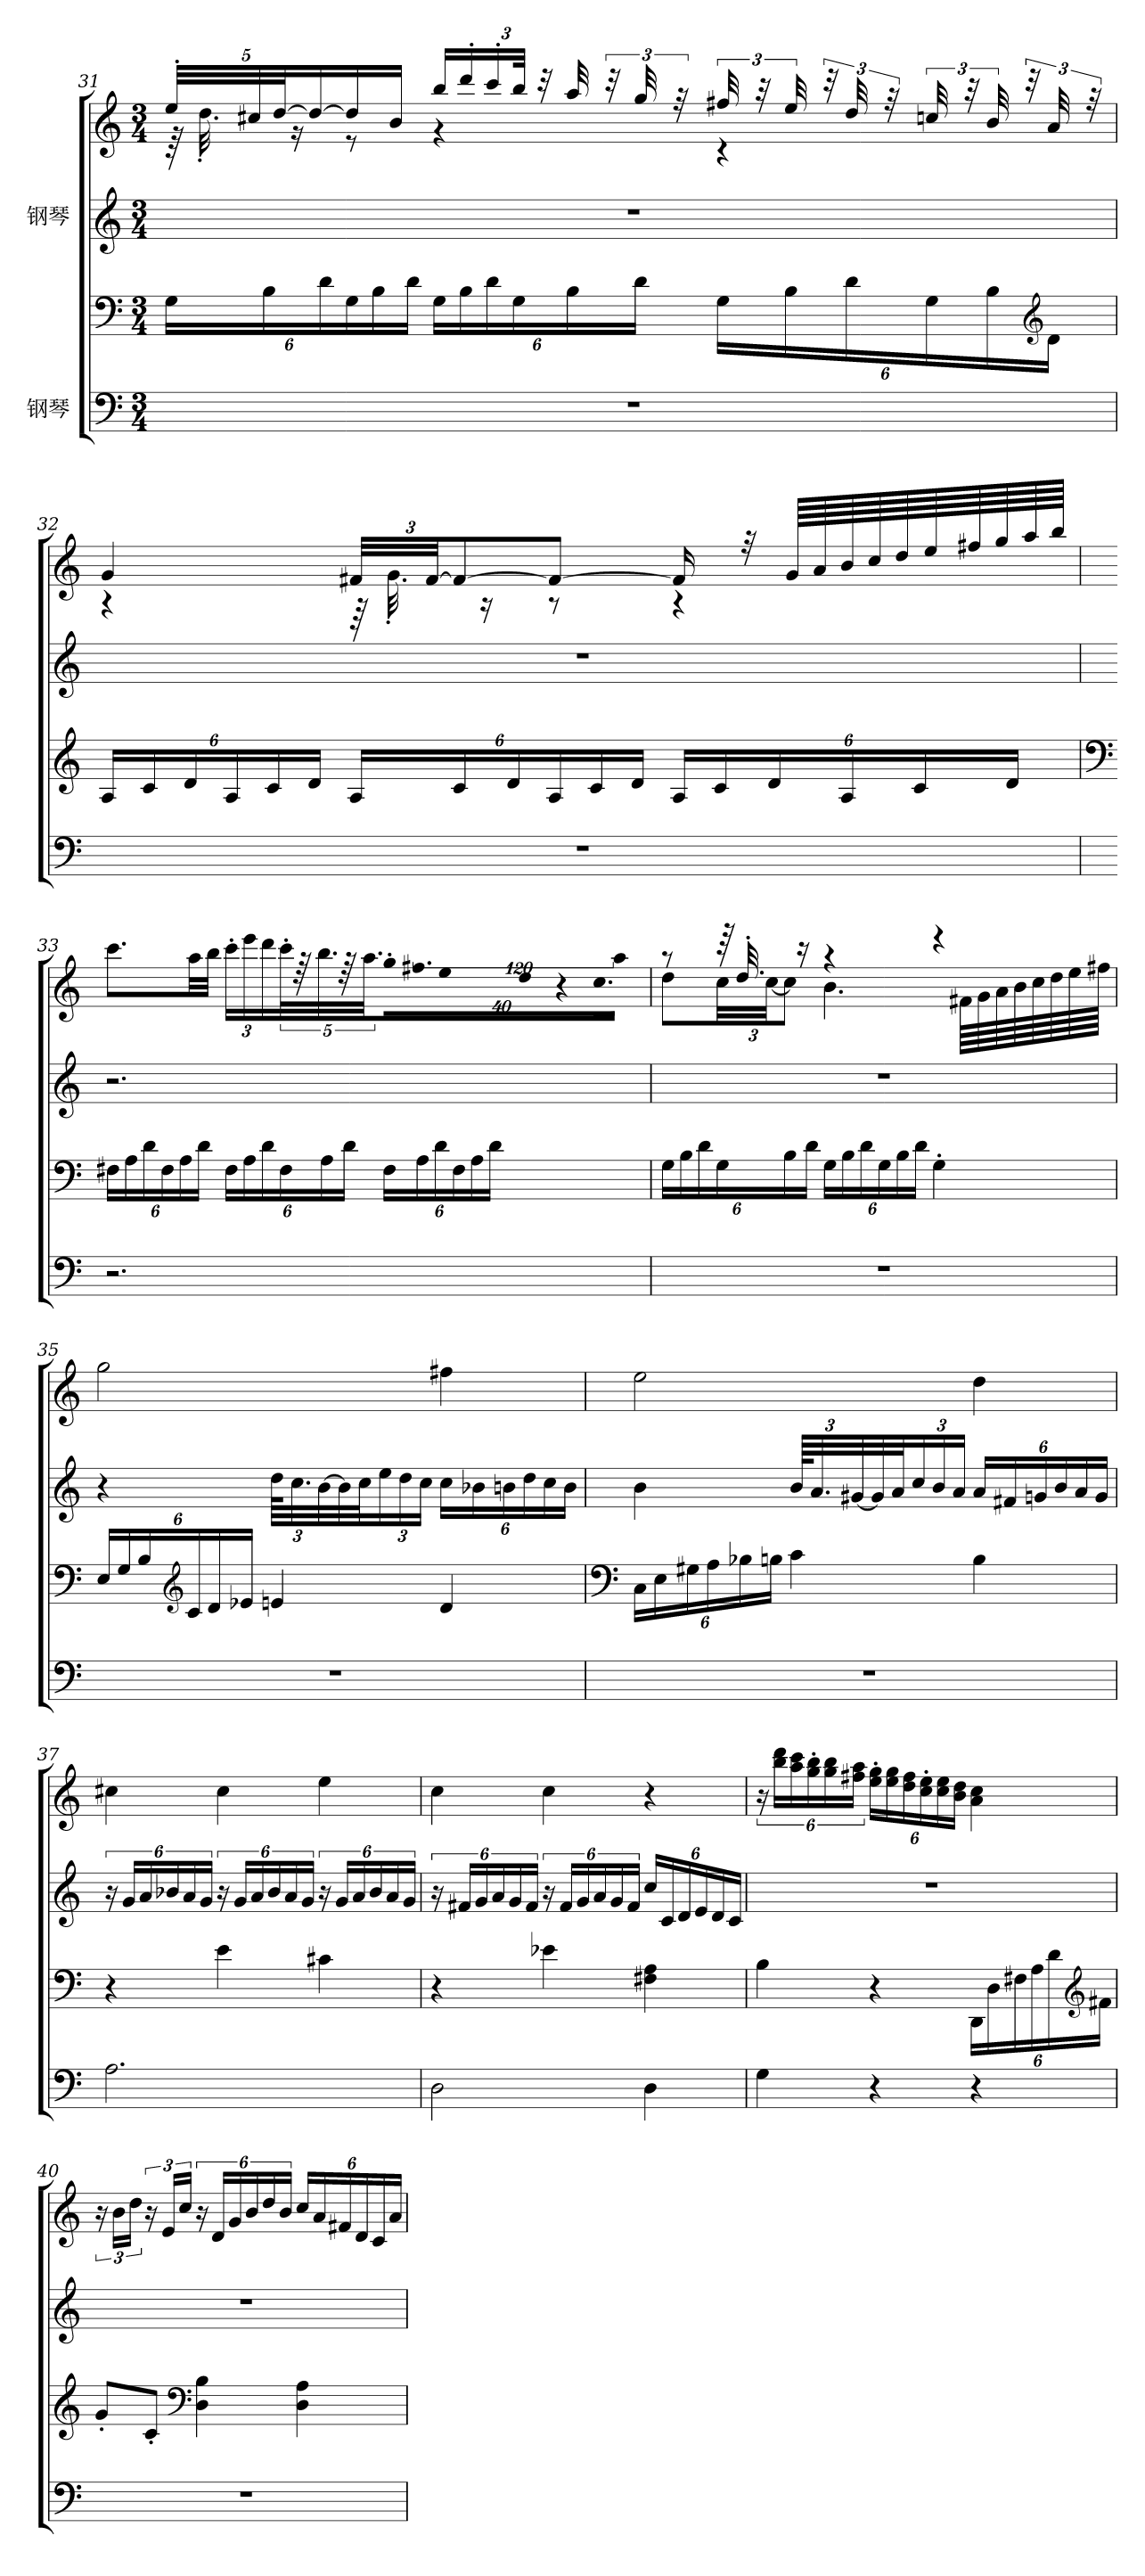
**kern	**kern	**kern	**kern
*part2	*part2	*part1	*part1
*staff4	*staff3	*staff2	*staff1
*I"钢琴	*	*I"钢琴	*
!!LO:PB:g=z
*clefF4	*clefF4	*clefG2	*clefG2
*k[]	*k[]	*k[]	*k[]
*M3/4	*M3/4	*M3/4	*M3/4
*	*Xbrackettup	*	*Xbrackettup
=31	=31	=31	=31
*	*	*	*^
2.r	24G\LL	2.r	40ee'/LLL	64r
.	.	.	.	32.dd'\
.	.	.	40cc#X/	.
.	24B\	.	.	.
.	.	.	[40dd/J	.
.	.	.	.	16r
.	.	.	20dd/_	.
.	24d\	.	.	.
.	24G\	.	16dd/]	8r
.	24B\	.	.	.
.	.	.	16b/JJ	.
.	24d\JJ	.	.	.
.	24G\LL	.	24bb/LL	4r
.	24B\	.	24ddd'/	.
.	24d\	.	24ccc'/	.
*	*	*	*brackettup	*
.	24G\	.	48bb/JJk	.
.	.	.	48r	.
.	24B\	.	48aa/	.
.	.	.	48r	.
.	24d\JJ	.	48gg/	.
.	.	.	48r	.
.	24G\LL	.	48ff#X/	4r
.	.	.	48r	.
.	24B\	.	48ee/	.
.	.	.	48r	.
.	24d\	.	48dd/	.
.	.	.	48r	.
.	24G\	.	48ccn/	.
.	.	.	48r	.
.	24B\	.	48b/	.
.	.	.	48r	.
*	*clefG2	*	*	*
.	24d\JJ	.	48a/	.
.	.	.	48r	.
!!LO:LB:g=z	!!
=32	=32	=32	=32	=32
2.r	24A/LL	2.r	4g/	4r
.	24c/	.	.	.
.	24d/	.	.	.
.	24A/	.	.	.
.	24c/	.	.	.
.	24d/JJ	.	.	.
*	*	*	*Xbrackettup	*
.	24A/LL	.	48f#X/LLL	64r
.	.	.	.	32.g'\
.	.	.	[48f#/JJ	.
.	24c/	.	12f#/_	.
.	.	.	.	16r
.	24d/	.	.	.
.	24A/	.	8f#/J_	8r
.	24c/	.	.	.
.	24d/JJ	.	.	.
.	24A/LL	.	16f#/]	4r
.	24c/	.	.	.
.	.	.	32r	.
.	24d/	.	.	.
.	.	.	64g/LLLL	.
.	.	.	64a/	.
.	24A/	.	64b/	.
.	.	.	64cc/	.
.	.	.	64dd/	.
.	24c/	.	.	.
.	.	.	64ee/	.
.	.	.	64ff#X/	.
.	.	.	64gg/	.
.	24d/JJ	.	.	.
.	.	.	64aa/	.
.	.	.	64bb/JJJJ	.
*	*	*	*v	*v
!!LO:LB:g=z
=33	=33	=33	=33
*	*clefF4	*	*
2.r	24F#X\LL	2.r	8.ccc\L
.	24A\	.	.
.	24d\	.	.
.	24F#\	.	.
.	24A\	.	.
.	.	.	32aa\LL
.	24d\JJ	.	.
.	.	.	32bb\JJJ
.	24F#\LL	.	24ccc'\LL
.	24A\	.	24eee\
.	24d\	.	24ddd\
*	*	*	*brackettup
.	24F#\	.	40ccc'\JJk
.	.	.	80r
.	.	.	40.bb\
.	24A\	.	.
.	.	.	80r
.	24d\JJ	.	.
.	.	.	40.aa\
!	!	!	!LO:N:vis=32
.	24F#\LL	.	640%23gg'\LLL
!	!	!	!LO:N:vis=32.
.	.	.	1920%103ff#X\
.	24A\	.	.
.	24d\	.	.
!	!	!	!LO:N:vis=32
.	.	.	640%23ee\
.	24F#\	.	.
!	!	!	!LO:N:vis=256%9
.	.	.	960%17dd\JJJk
!	!	!	!LO:N:vis=64
.	.	.	960%17r
!	!	!	!LO:N:vis=32.
.	.	.	1920%103cc\LLL
.	24A\	.	.
.	24d\JJ	.	.
!	!	!	!LO:N:vis=32
.	.	.	640%23aa\JJJ
1920ryy	1920ryy	1920ryy	.
!!LO:PB:g=z
=34	=34	=34	=34
*	*	*	*^
2.r	24G\LL	2.r	8r	8dd\L
.	24B\	.	.	.
.	24d\	.	.	.
*	*	*	*	*Xbrackettup
.	24G\	.	64r	48cc\LL
.	.	.	32.dd'/	.
.	.	.	.	[48cc\JJ
.	24B\	.	.	12cc\J]
.	.	.	16r	.
.	24d\JJ	.	.	.
.	24G\LL	.	4r	4.b\
.	24B\	.	.	.
.	24d\	.	.	.
.	24G\	.	.	.
.	24B\	.	.	.
.	24d\JJ	.	.	.
.	4G'\	.	4r	.
.	.	.	.	64f#X\LLLL
.	.	.	.	64g\
.	.	.	.	64a\
.	.	.	.	64b\
.	.	.	.	64cc\
.	.	.	.	64dd\
.	.	.	.	64ee\
.	.	.	.	64ff#X\JJJJ
*	*	*	*v	*v
!!LO:LB:g=z
=35	=35	=35	=35
2.r	24E/LL	4r	2gg\
.	24G/	.	.
.	24B/	.	.
*	*clefG2	*	*
.	24c/	.	.
.	24d/	.	.
.	24e-X/JJ	.	.
*	*	*Xbrackettup	*
.	4en/	96dd\KLLL	.
.	.	48.cc\	.
.	.	[48b\	.
.	.	32b\]	.
.	.	32cc\J	.
.	.	24ee\	.
.	.	24dd\	.
.	.	24cc\JJ	.
.	4d/	24cc\LL	4ff#X\
.	.	24b-X\	.
.	.	24bn\	.
.	.	24dd\	.
.	.	24cc\	.
.	.	24b\JJ	.
!!LO:LB:g=z
=36	=36	=36	=36
*	*clefF4	*	*
2.r	24C\LL	4b\	2ee\
.	24E\	.	.
.	24G#X\	.	.
.	24A\	.	.
.	24B-X\	.	.
.	24Bn\JJ	.	.
.	4c\	96b/KLLL	.
.	.	48.a/	.
.	.	[48g#X/	.
.	.	32g#/]	.
.	.	32a/J	.
.	.	24cc/	.
.	.	24b/	.
.	.	24a/JJ	.
.	4B\	24a/LL	4dd\
.	.	24f#X/	.
.	.	24gn/	.
.	.	24b/	.
.	.	24a/	.
.	.	24g/JJ	.
=37	=37	=37	=37
*	*	*brackettup	*
2.A\	4r	24r	4cc#X\
.	.	24g/LL	.
.	.	24a/	.
*	*	*Xbrackettup	*
.	.	24b-X/	.
.	.	24a/	.
.	.	24g/JJ	.
*	*	*brackettup	*
.	4e\	24r	4cc#\
.	.	24g/LL	.
.	.	24a/	.
*	*	*Xbrackettup	*
.	.	24b-/	.
.	.	24a/	.
.	.	24g/JJ	.
*	*	*brackettup	*
.	4c#X\	24r	4ee\
.	.	24g/LL	.
.	.	24a/	.
*	*	*Xbrackettup	*
.	.	24b-/	.
.	.	24a/	.
.	.	24g/JJ	.
!!LO:PB:g=z
=38	=38	=38	=38
*	*	*brackettup	*
2D\	4r	24r	4cc\
.	.	24f#X/LL	.
.	.	24g/	.
*	*	*Xbrackettup	*
.	.	24a/	.
.	.	24g/	.
.	.	24f#/JJ	.
*	*	*brackettup	*
.	4e-X\	24r	4cc\
.	.	24f#/LL	.
.	.	24g/	.
*	*	*Xbrackettup	*
.	.	24a/	.
.	.	24g/	.
.	.	24f#/JJ	.
4D\	4F#X\ 4A\	24cc/LL	4r
.	.	24c/	.
.	.	24d/	.
.	.	24e/	.
.	.	24d/	.
.	.	24c/JJ	.
=39	=39	=39	=39
*	*	*	*brackettup
4G\	4B\	2.r	24r
.	.	.	24bb\ 24ddd\LL
.	.	.	24aa\ 24ccc\
*	*	*	*Xbrackettup
.	.	.	24gg\' 24bb\'
.	.	.	24gg\ 24bb\
.	.	.	24ff#X\ 24aa\JJ
4r	4r	.	24ee\' 24gg\'LL
.	.	.	24ee\ 24gg\
.	.	.	24dd\ 24ff#\
.	.	.	24cc\' 24ee\'
.	.	.	24cc\ 24ee\
.	.	.	24b\ 24dd\JJ
4r	24DD\LL	.	4a\ 4cc\
.	24D\	.	.
.	24F#X\	.	.
.	24A\	.	.
.	24d\	.	.
*	*clefG2	*	*
.	24f#X\JJ	.	.
!!LO:LB:g=z
=40	=40	=40	=40
*	*	*	*brackettup
2.r	8g'/L	2.r	24r
.	.	.	24b\LL
.	.	.	24dd\JJ
.	8c'/J	.	24r
.	.	.	24e/LL
.	.	.	24cc/JJ
*	*clefF4	*	*
.	4D\ 4B\	.	24r
.	.	.	24d/LL
.	.	.	24g/
*	*	*	*Xbrackettup
.	.	.	24b/
.	.	.	24dd/
.	.	.	24b/JJ
.	4D\ 4A\	.	24cc/LL
.	.	.	24a/
.	.	.	24f#X/
.	.	.	24d/
.	.	.	24c/
.	.	.	24a/JJ
=	=	=	=
*-	*-	*-	*-
